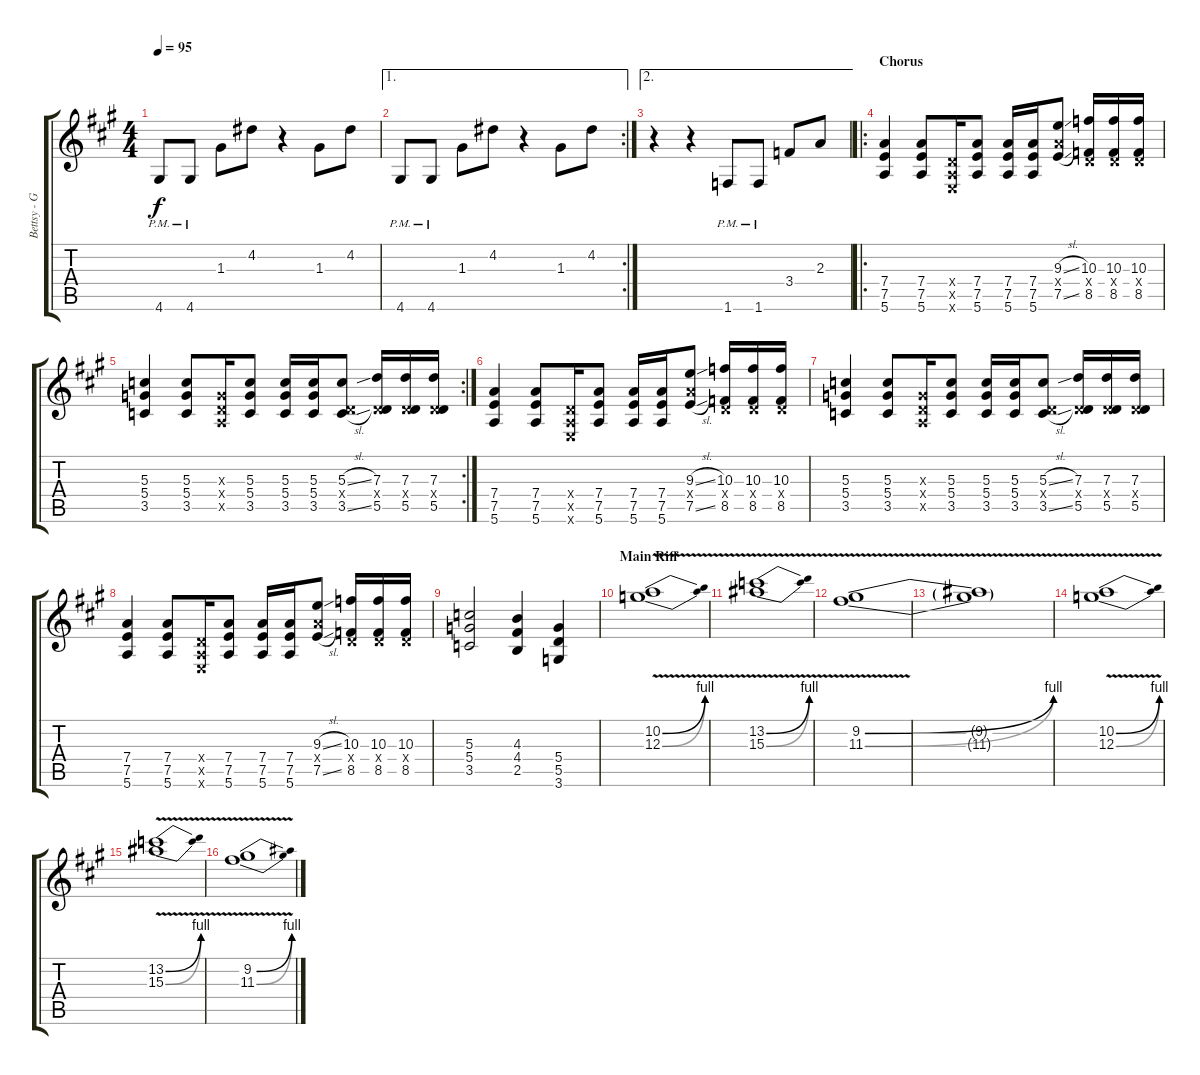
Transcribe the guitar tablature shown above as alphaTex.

\track ("Bettsy - Guitar 1" "Bettsy - G") {instrument distortionguitar}
\staff {score tabs}
\tuning (E4 B3 G3 D3 A2 E2) {hide}
\ts (4 4)
\tempo 95
\clef g2
\ks a
4.6{pm}.8{dy f} 4.6{pm}.8 1.3.8 4.2.8 r.4 1.3.8 4.2.8 |
\ae 1
\rc 2
4.6{pm}.8 4.6{pm}.8 1.3.8 4.2.8 r.4 1.3.8 4.2.8 |
\ae 2
r.4 r.4 1.6{pm}.8 1.6{pm}.8 3.4.8 2.3.8 |
\ro
\section ("" "Chorus")
(7.4 7.5 5.6).4{balance 16} (7.4 7.5 5.6).8 (0.4{x} 0.5{x} 0.6{x}).16 (7.4 7.5 5.6).8 (7.4 7.5 5.6).16 (7.4 7.5 5.6).16 (9.3{sl} 7.4{x} 7.5{sl}).8 (10.3 0.4{x} 8.5).16 (10.3 0.4{x} 8.5).16 (10.3 0.4{x} 8.5).16 |
\rc 2
(5.3 5.4 3.5).4 (5.3 5.4 3.5).8 (0.3{x} 0.4{x} 0.5{x}).16 (5.3 5.4 3.5).8 (5.3 5.4 3.5).16 (5.3 5.4 3.5).16 (5.3{sl} 0.4{x} 3.5{sl}).8 (7.3 0.4{x} 5.5).16 (7.3 0.4{x} 5.5).16 (7.3 0.4{x} 5.5).16 |
(7.4 7.5 5.6).4 (7.4 7.5 5.6).8 (0.4{x} 0.5{x} 0.6{x}).16 (7.4 7.5 5.6).8 (7.4 7.5 5.6).16 (7.4 7.5 5.6).16 (9.3{sl} 7.4{x} 7.5{sl}).8 (10.3 0.4{x} 8.5).16 (10.3 0.4{x} 8.5).16 (10.3 0.4{x} 8.5).16 |
(5.3 5.4 3.5).4 (5.3 5.4 3.5).8 (0.3{x} 0.4{x} 0.5{x}).16 (5.3 5.4 3.5).8 (5.3 5.4 3.5).16 (5.3 5.4 3.5).16 (5.3{sl} 0.4{x} 3.5{sl}).8 (7.3 0.4{x} 5.5).16 (7.3 0.4{x} 5.5).16 (7.3 0.4{x} 5.5).16 |
(7.4 7.5 5.6).4 (7.4 7.5 5.6).8 (0.4{x} 0.5{x} 0.6{x}).16 (7.4 7.5 5.6).8 (7.4 7.5 5.6).16 (7.4 7.5 5.6).16 (9.3{sl} 7.4{x} 7.5{sl}).8 (10.3 0.4{x} 8.5).16 (10.3 0.4{x} 8.5).16 (10.3 0.4{x} 8.5).16 |
(5.3 5.4 3.5).2 (4.3 4.4 2.5).4 (5.4 5.5 3.6).4 |
\section ("" "Main Riff")
(10.2{be (bend 0 0 60 4) v} 12.3{be (bend 0 0 60 4) v}).1{balance 8} |
(13.2{be (bend 0 0 60 4) v} 15.3{be (bend 0 0 60 4) v}).1 |
(9.2{be (bend 0 0 60 4) v} 11.3{be (bend 0 0 60 4) v}).1 |
(9.2{t} 11.3{t}).1 |
(10.2{be (bend 0 0 60 4) v} 12.3{be (bend 0 0 60 4) v}).1 |
(13.2{be (bend 0 0 60 4) v} 15.3{be (bend 0 0 60 4) v}).1 |
(9.2{be (bend 0 0 60 4) v} 11.3{be (bend 0 0 60 4) v}).1
